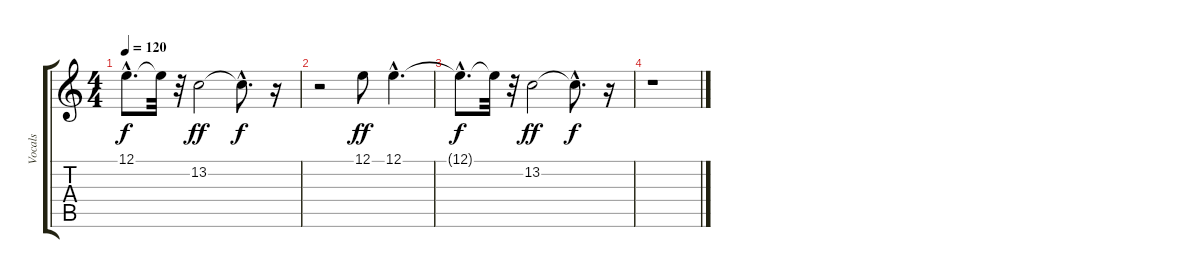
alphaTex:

\track ("Vocals" "Vocals") {instrument flute}
\staff {score tabs}
\tuning (E4 B3 G3 D3 A2 E2) {hide}
\ts (4 4)
\tempo 120
\clef g2
\ks c
12.1{hac t}.8{d dy f volume 8} 12.1{t}.32 r.32 13.2.2{dy ff} 13.2{hac t}.8{d dy f} r.16 |
r.2{volume 6} 12.1.8{dy ff} 12.1{hac}.4{d} |
12.1{hac t}.8{d dy f volume 2} 12.1{t}.32 r.32 13.2.2{dy ff} 13.2{hac t}.8{d dy f} r.16 |
r.1{volume 6}
